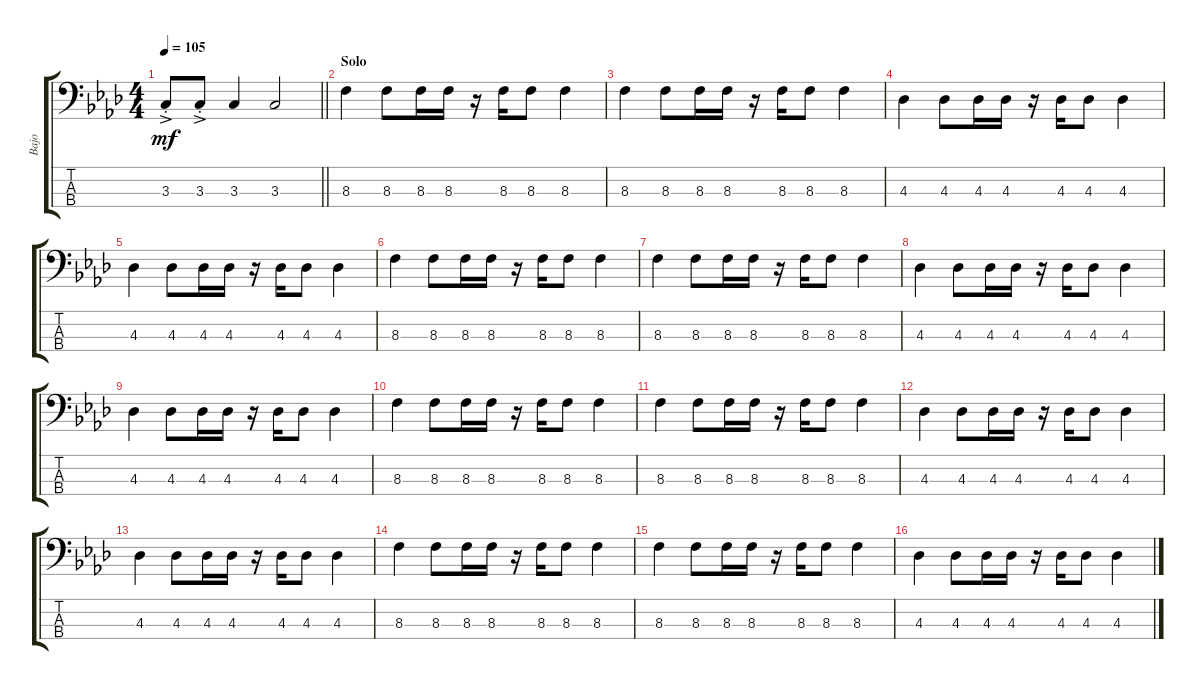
\track ("Bajo" "Bajo") {instrument electricbassfinger}
\staff {score tabs}
\tuning (G2 D2 A1 E1) {hide}
\ts (4 4)
\tempo 105
\clef f4
\barLineRight lightlight
\ks fminor
3.3{ac st}.8{dy mf} 3.3{ac st}.8 3.3.4 3.3.2 |
\section ("" "Solo")
8.3.4 8.3.8 8.3.16 8.3.16 r.16 8.3.16 8.3.8 8.3.4 |
8.3.4 8.3.8 8.3.16 8.3.16 r.16 8.3.16 8.3.8 8.3.4 |
4.3.4 4.3.8 4.3.16 4.3.16 r.16 4.3.16 4.3.8 4.3.4 |
4.3.4 4.3.8 4.3.16 4.3.16 r.16 4.3.16 4.3.8 4.3.4 |
8.3.4 8.3.8 8.3.16 8.3.16 r.16 8.3.16 8.3.8 8.3.4 |
8.3.4 8.3.8 8.3.16 8.3.16 r.16 8.3.16 8.3.8 8.3.4 |
4.3.4 4.3.8 4.3.16 4.3.16 r.16 4.3.16 4.3.8 4.3.4 |
4.3.4 4.3.8 4.3.16 4.3.16 r.16 4.3.16 4.3.8 4.3.4 |
8.3.4 8.3.8 8.3.16 8.3.16 r.16 8.3.16 8.3.8 8.3.4 |
8.3.4 8.3.8 8.3.16 8.3.16 r.16 8.3.16 8.3.8 8.3.4 |
4.3.4 4.3.8 4.3.16 4.3.16 r.16 4.3.16 4.3.8 4.3.4 |
4.3.4 4.3.8 4.3.16 4.3.16 r.16 4.3.16 4.3.8 4.3.4 |
8.3.4 8.3.8 8.3.16 8.3.16 r.16 8.3.16 8.3.8 8.3.4 |
8.3.4 8.3.8 8.3.16 8.3.16 r.16 8.3.16 8.3.8 8.3.4 |
4.3.4 4.3.8 4.3.16 4.3.16 r.16 4.3.16 4.3.8 4.3.4
